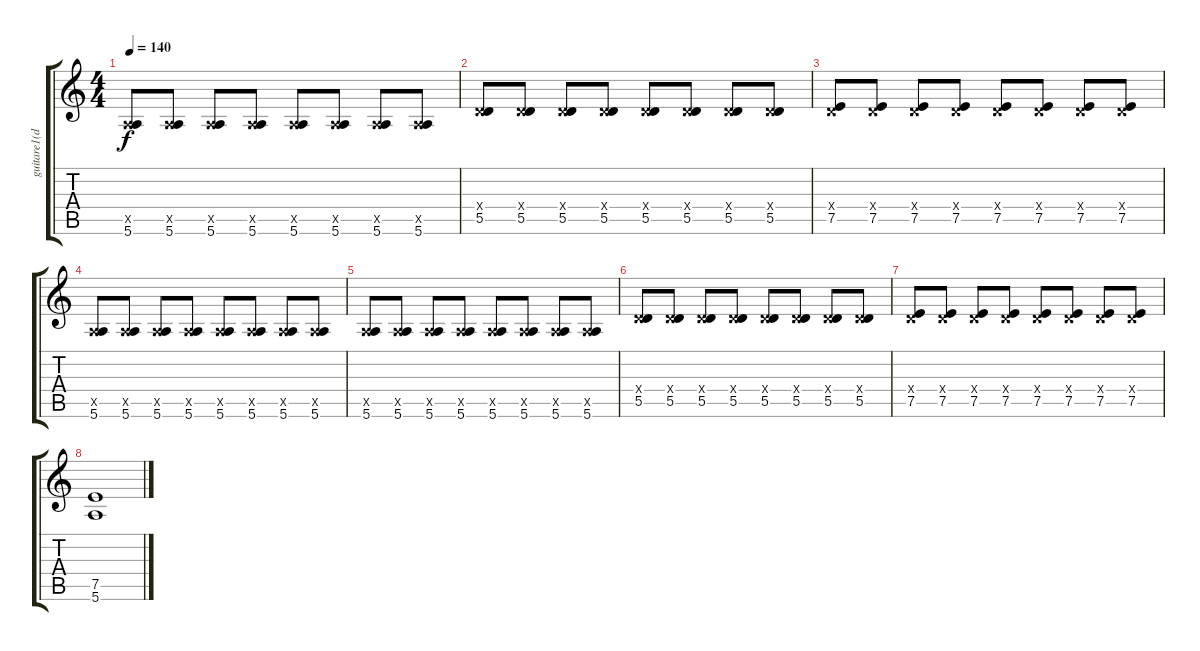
\track ("guitare1(dave)" "guitare1(d") {instrument distortionguitar}
\staff {score tabs}
\tuning (E4 B3 G3 D3 A2 E2) {hide}
\ts (4 4)
\tempo 140
\clef g2
\ks c
(0.5{x} 5.6).8{dy f} (0.5{x} 5.6).8 (0.5{x} 5.6).8 (0.5{x} 5.6).8 (0.5{x} 5.6).8 (0.5{x} 5.6).8 (0.5{x} 5.6).8 (0.5{x} 5.6).8 |
(0.4{x} 5.5).8 (0.4{x} 5.5).8 (0.4{x} 5.5).8 (0.4{x} 5.5).8 (0.4{x} 5.5).8 (0.4{x} 5.5).8 (0.4{x} 5.5).8 (0.4{x} 5.5).8 |
(0.4{x} 7.5).8 (0.4{x} 7.5).8 (0.4{x} 7.5).8 (0.4{x} 7.5).8 (0.4{x} 7.5).8 (0.4{x} 7.5).8 (0.4{x} 7.5).8 (0.4{x} 7.5).8 |
(0.5{x} 5.6).8 (0.5{x} 5.6).8 (0.5{x} 5.6).8 (0.5{x} 5.6).8 (0.5{x} 5.6).8 (0.5{x} 5.6).8 (0.5{x} 5.6).8 (0.5{x} 5.6).8 |
(0.5{x} 5.6).8 (0.5{x} 5.6).8 (0.5{x} 5.6).8 (0.5{x} 5.6).8 (0.5{x} 5.6).8 (0.5{x} 5.6).8 (0.5{x} 5.6).8 (0.5{x} 5.6).8 |
(0.4{x} 5.5).8 (0.4{x} 5.5).8 (0.4{x} 5.5).8 (0.4{x} 5.5).8 (0.4{x} 5.5).8 (0.4{x} 5.5).8 (0.4{x} 5.5).8 (0.4{x} 5.5).8 |
(0.4{x} 7.5).8 (0.4{x} 7.5).8 (0.4{x} 7.5).8 (0.4{x} 7.5).8 (0.4{x} 7.5).8 (0.4{x} 7.5).8 (0.4{x} 7.5).8 (0.4{x} 7.5).8 |
(7.5 5.6).1
